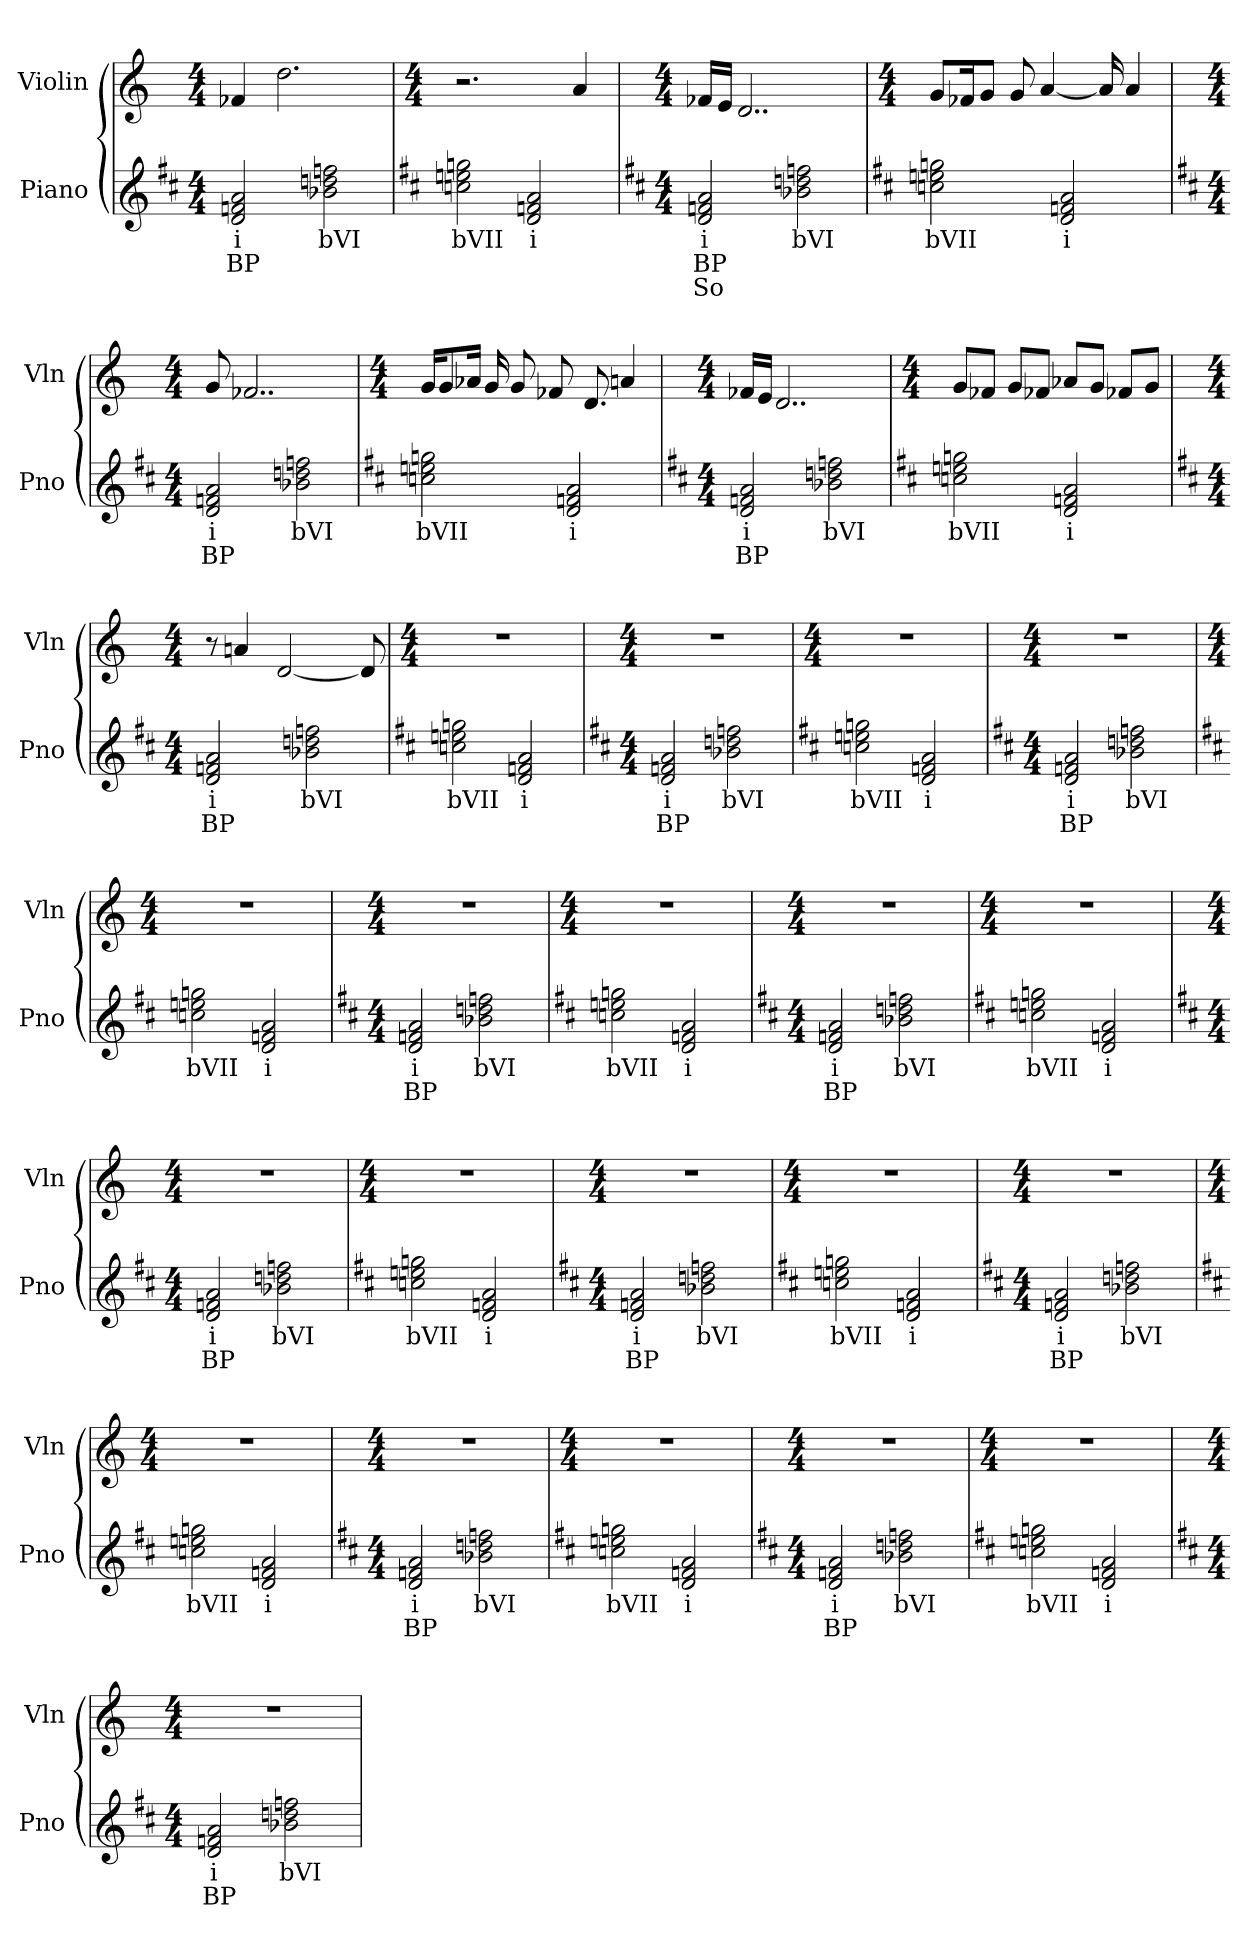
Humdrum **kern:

**kern	**text	**text	**text	**kern
*part2	*part2	*part2	*part2	*part1
*staff2	*staff2	*staff2	*staff2	*staff1
*I"Piano	*	*	*	*I"Violin
*I'Pno	*	*	*	*I'Vln
*k[f#c#]	*	*	*	*
*D:	*	*	*	*
*M4/4	*	*	*	*M4/4
=	=	=	=	=
2d 2fn 2a	i	BP	.	4f-X
.	.	.	.	2.dd
2b-X 2ddn 2ffn	bVI	.	.	.
=	=	=	=	=
*k[f#c#]	*	*	*	*
*D:	*	*	*	*
*	*	*	*	*M4/4
2ccn 2een 2ggn	bVII	.	.	2.r
2d 2fn 2a	i	.	.	.
.	.	.	.	4a
=	=	=	=	=
*k[f#c#]	*	*	*	*
*D:	*	*	*	*
*M4/4	*	*	*	*M4/4
2d 2fn 2a	i	BP	So	16f-XLL
.	.	.	.	16eJJ
.	.	.	.	2..d
2b-X 2ddn 2ffn	bVI	.	.	.
=	=	=	=	=
*k[f#c#]	*	*	*	*
*D:	*	*	*	*
*	*	*	*	*M4/4
2ccn 2een 2ggn	bVII	.	.	8gL
.	.	.	.	16f-XK
.	.	.	.	8gJ
.	.	.	.	8g
.	.	.	.	[4a
2d 2fn 2a	i	.	.	.
.	.	.	.	16a]
.	.	.	.	4a
=	=	=	=	=
*k[f#c#]	*	*	*	*
*D:	*	*	*	*
*M4/4	*	*	*	*M4/4
2d 2fn 2a	i	BP	.	8g
.	.	.	.	2..f-X
2b-X 2ddn 2ffn	bVI	.	.	.
=	=	=	=	=
*k[f#c#]	*	*	*	*
*D:	*	*	*	*
*	*	*	*	*M4/4
2ccn 2een 2ggn	bVII	.	.	16gKL
.	.	.	.	8g
.	.	.	.	16a-XJk
.	.	.	.	16gLL
.	.	.	.	8g
.	.	.	.	8f-XJ
2d 2fn 2a	i	.	.	.
.	.	.	.	8.d
.	.	.	.	4an
=	=	=	=	=
*k[f#c#]	*	*	*	*
*D:	*	*	*	*
*M4/4	*	*	*	*M4/4
2d 2fn 2a	i	BP	.	16f-XLL
.	.	.	.	16eJJ
.	.	.	.	2..d
2b-X 2ddn 2ffn	bVI	.	.	.
=	=	=	=	=
*k[f#c#]	*	*	*	*
*D:	*	*	*	*
*	*	*	*	*M4/4
2ccn 2een 2ggn	bVII	.	.	8gL
.	.	.	.	8f-XJ
.	.	.	.	8gL
.	.	.	.	8f-XJ
2d 2fn 2a	i	.	.	8a-XL
.	.	.	.	8gJ
.	.	.	.	8f-XL
.	.	.	.	8gJ
=	=	=	=	=
*k[f#c#]	*	*	*	*
*D:	*	*	*	*
*M4/4	*	*	*	*M4/4
2d 2fn 2a	i	BP	.	8r
.	.	.	.	4an
.	.	.	.	[2d
2b-X 2ddn 2ffn	bVI	.	.	.
.	.	.	.	8d]
=	=	=	=	=
*k[f#c#]	*	*	*	*
*D:	*	*	*	*
*	*	*	*	*M4/4
2ccn 2een 2ggn	bVII	.	.	1r
2d 2fn 2a	i	.	.	.
=	=	=	=	=
*k[f#c#]	*	*	*	*
*D:	*	*	*	*
*M4/4	*	*	*	*M4/4
2d 2fn 2a	i	BP	.	1r
2b-X 2ddn 2ffn	bVI	.	.	.
=	=	=	=	=
*k[f#c#]	*	*	*	*
*D:	*	*	*	*
*	*	*	*	*M4/4
2ccn 2een 2ggn	bVII	.	.	1r
2d 2fn 2a	i	.	.	.
=	=	=	=	=
*k[f#c#]	*	*	*	*
*D:	*	*	*	*
*M4/4	*	*	*	*M4/4
2d 2fn 2a	i	BP	.	1r
2b-X 2ddn 2ffn	bVI	.	.	.
=	=	=	=	=
*k[f#c#]	*	*	*	*
*D:	*	*	*	*
*	*	*	*	*M4/4
2ccn 2een 2ggn	bVII	.	.	1r
2d 2fn 2a	i	.	.	.
=	=	=	=	=
*k[f#c#]	*	*	*	*
*D:	*	*	*	*
*M4/4	*	*	*	*M4/4
2d 2fn 2a	i	BP	.	1r
2b-X 2ddn 2ffn	bVI	.	.	.
=	=	=	=	=
*k[f#c#]	*	*	*	*
*D:	*	*	*	*
*	*	*	*	*M4/4
2ccn 2een 2ggn	bVII	.	.	1r
2d 2fn 2a	i	.	.	.
=	=	=	=	=
*k[f#c#]	*	*	*	*
*D:	*	*	*	*
*M4/4	*	*	*	*M4/4
2d 2fn 2a	i	BP	.	1r
2b-X 2ddn 2ffn	bVI	.	.	.
=	=	=	=	=
*k[f#c#]	*	*	*	*
*D:	*	*	*	*
*	*	*	*	*M4/4
2ccn 2een 2ggn	bVII	.	.	1r
2d 2fn 2a	i	.	.	.
=	=	=	=	=
*k[f#c#]	*	*	*	*
*D:	*	*	*	*
*M4/4	*	*	*	*M4/4
2d 2fn 2a	i	BP	.	1r
2b-X 2ddn 2ffn	bVI	.	.	.
=	=	=	=	=
*k[f#c#]	*	*	*	*
*D:	*	*	*	*
*	*	*	*	*M4/4
2ccn 2een 2ggn	bVII	.	.	1r
2d 2fn 2a	i	.	.	.
=	=	=	=	=
*k[f#c#]	*	*	*	*
*D:	*	*	*	*
*M4/4	*	*	*	*M4/4
2d 2fn 2a	i	BP	.	1r
2b-X 2ddn 2ffn	bVI	.	.	.
=	=	=	=	=
*k[f#c#]	*	*	*	*
*D:	*	*	*	*
*	*	*	*	*M4/4
2ccn 2een 2ggn	bVII	.	.	1r
2d 2fn 2a	i	.	.	.
=	=	=	=	=
*k[f#c#]	*	*	*	*
*D:	*	*	*	*
*M4/4	*	*	*	*M4/4
2d 2fn 2a	i	BP	.	1r
2b-X 2ddn 2ffn	bVI	.	.	.
=	=	=	=	=
*k[f#c#]	*	*	*	*
*D:	*	*	*	*
*	*	*	*	*M4/4
2ccn 2een 2ggn	bVII	.	.	1r
2d 2fn 2a	i	.	.	.
=	=	=	=	=
*k[f#c#]	*	*	*	*
*D:	*	*	*	*
*M4/4	*	*	*	*M4/4
2d 2fn 2a	i	BP	.	1r
2b-X 2ddn 2ffn	bVI	.	.	.
=	=	=	=	=
*k[f#c#]	*	*	*	*
*D:	*	*	*	*
*	*	*	*	*M4/4
2ccn 2een 2ggn	bVII	.	.	1r
2d 2fn 2a	i	.	.	.
=	=	=	=	=
*k[f#c#]	*	*	*	*
*D:	*	*	*	*
*M4/4	*	*	*	*M4/4
2d 2fn 2a	i	BP	.	1r
2b-X 2ddn 2ffn	bVI	.	.	.
=	=	=	=	=
*k[f#c#]	*	*	*	*
*D:	*	*	*	*
*	*	*	*	*M4/4
2ccn 2een 2ggn	bVII	.	.	1r
2d 2fn 2a	i	.	.	.
=	=	=	=	=
*k[f#c#]	*	*	*	*
*D:	*	*	*	*
*M4/4	*	*	*	*M4/4
2d 2fn 2a	i	BP	.	1r
2b-X 2ddn 2ffn	bVI	.	.	.
=	=	=	=	=
*-	*-	*-	*-	*-
